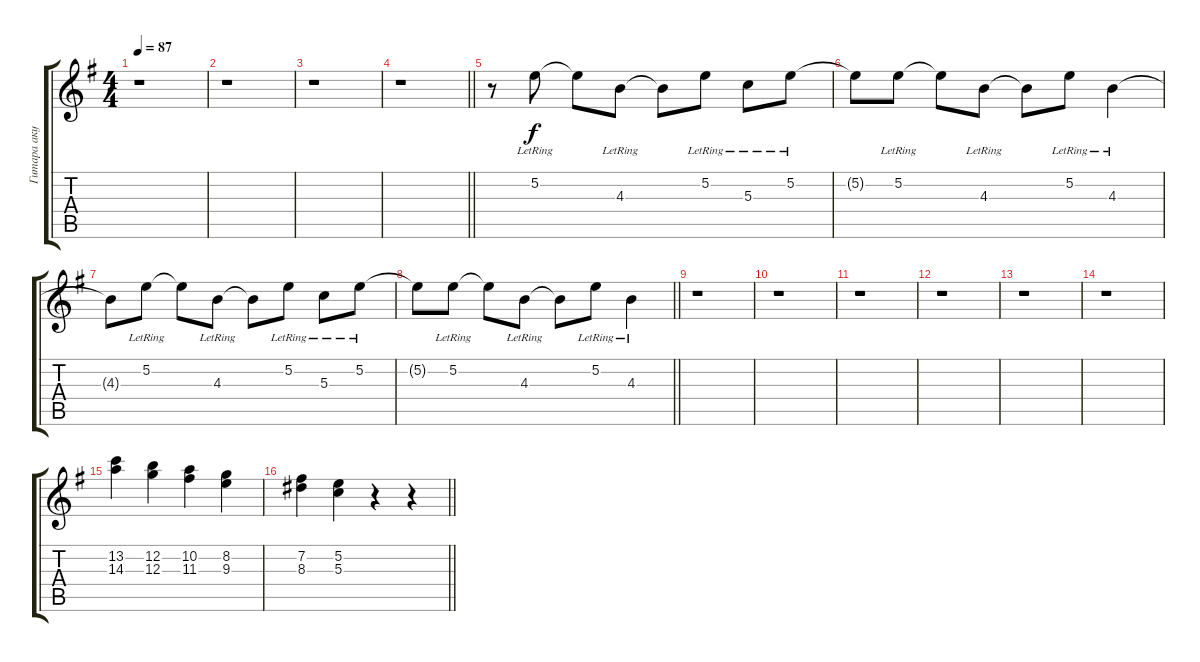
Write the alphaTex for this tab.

\track ("Гитара акустика" "Гитара аку") {instrument acousticguitarnylon}
\staff {score tabs}
\tuning (E4 B3 G3 D3 A2 E2) {hide}
\ts (4 4)
\tempo 87
\clef g2
\ks eminor
r.1{dy f} |
r.1 |
r.1 |
\barLineRight lightlight
r.1 |
r.8 5.2{lr}.8 5.2{t}.8 4.3{lr}.8 4.3{t}.8 5.2{lr}.8 5.3{lr}.8 5.2{lr}.8 |
5.2{t}.8 5.2{lr}.8 5.2{t}.8 4.3{lr}.8 4.3{t}.8 5.2{lr}.8 4.3{lr}.4 |
4.3{t}.8 5.2{lr}.8 5.2{t}.8 4.3{lr}.8 4.3{t}.8 5.2{lr}.8 5.3{lr}.8 5.2{lr}.8 |
\barLineRight lightlight
5.2{t}.8 5.2{lr}.8 5.2{t}.8 4.3{lr}.8 4.3{t}.8 5.2{lr}.8 4.3{lr}.4 |
r.1 |
r.1 |
r.1 |
r.1 |
r.1 |
r.1 |
(13.2 14.3).4 (12.2 12.3).4 (10.2 11.3).4 (8.2 9.3).4 |
\barLineRight lightlight
(7.2 8.3).4 (5.2 5.3).4 r.4 r.4
